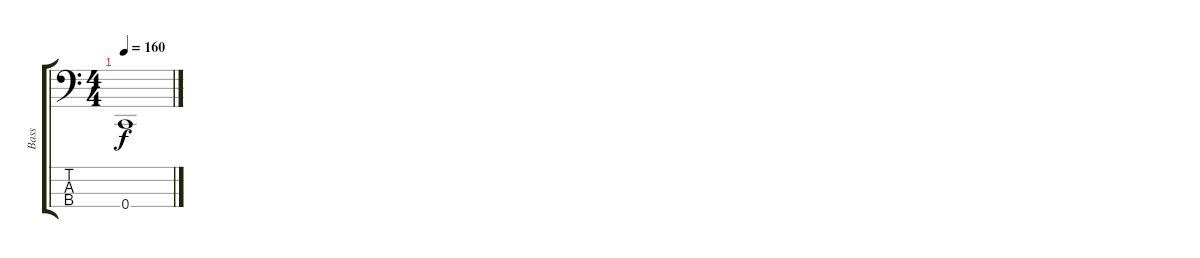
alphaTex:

\track ("Bass" "Bass") {instrument electricbasspick}
\staff {score tabs}
\tuning (F2 C2 G1 C1) {hide}
\ts (4 4)
\tempo 160
\tempo 105
\tempo 160
\clef f4
\ks c
0.4.1{dy f instrument electricbasspick}
